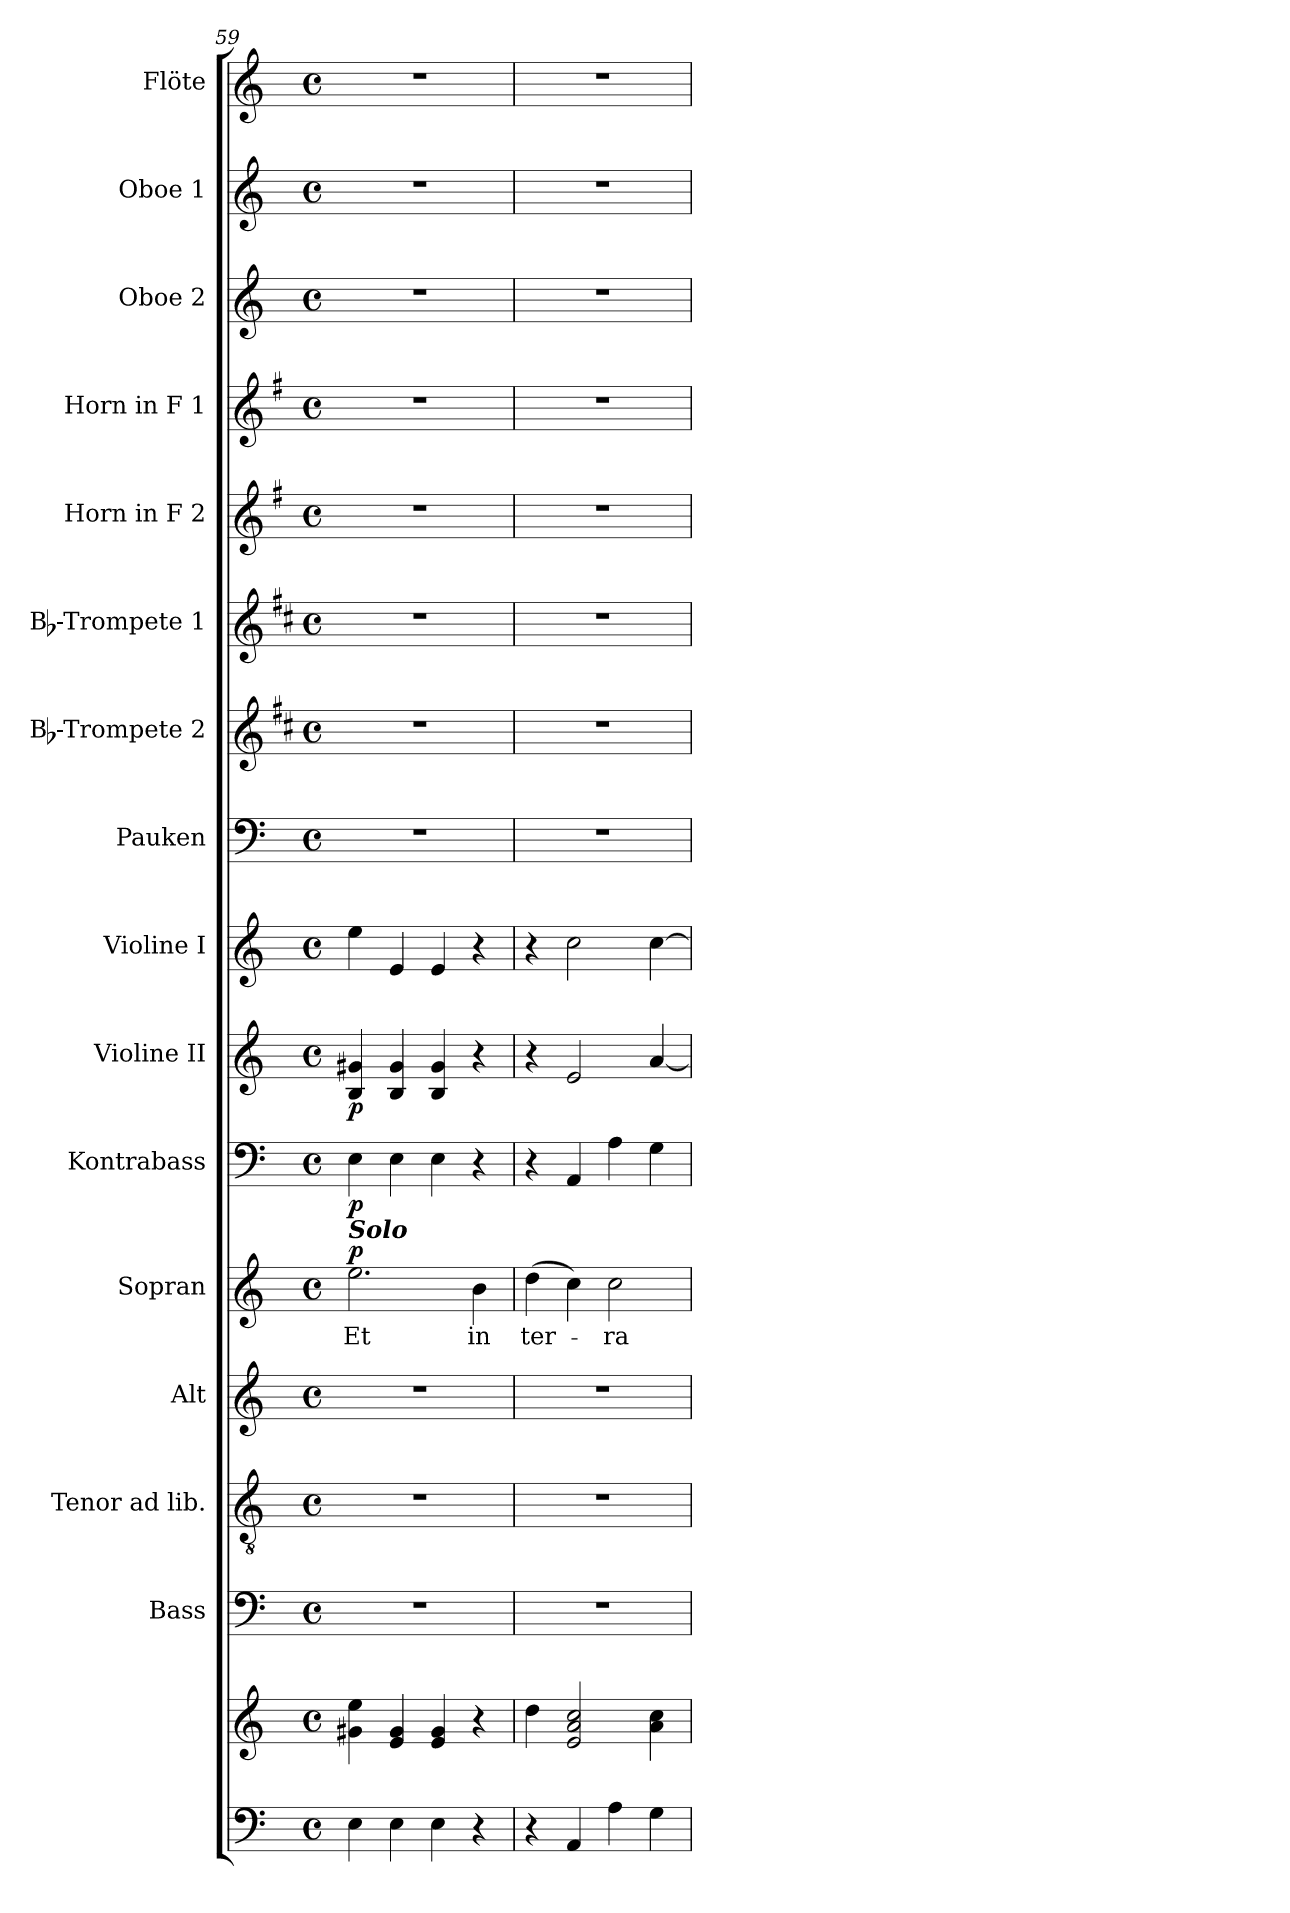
**kern	**kern	**kern	**kern	**kern	**kern	**text	**dynam	**kern	**dynam	**kern	**dynam	**kern	**kern	**kern	**kern	**kern	**kern	**kern	**kern	**kern
*part16	*part16	*part15	*part14	*part13	*part12	*part12	*part12	*part11	*part11	*part10	*part10	*part9	*part8	*part7	*part6	*part5	*part4	*part3	*part2	*part1
*staff17	*staff16	*staff15	*staff14	*staff13	*staff12	*staff12	*staff12	*staff11	*staff11	*staff10	*staff10	*staff9	*staff8	*staff7	*staff6	*staff5	*staff4	*staff3	*staff2	*staff1
*	*	*I"Bass	*I"Tenor ad lib.	*I"Alt	*I"Sopran	*	*	*I"Kontrabass	*	*I"Violine II	*	*I"Violine I	*I"Pauken	*I"Bb-Trompete 2	*I"Bb-Trompete 1	*I"Horn in F 2	*I"Horn in F 1	*I"Oboe 2	*I"Oboe 1	*I"Flöte
*	*	*I'B.	*I'T.	*I'A.	*I'S.	*	*	*I'Kb.	*	*I'Vl. II	*	*I'Vl. I	*I'Pk.	*I'Bb Trp. 2	*I'Bb Trp. 1	*	*	*I'Ob. 2	*I'Ob. 1	*I'Fl.
*clefF4	*clefG2	*clefF4	*clefGv2	*clefG2	*clefG2	*	*	*clefF4	*	*clefG2	*	*clefG2	*clefF4	*clefG2	*clefG2	*clefG2	*clefG2	*clefG2	*clefG2	*clefG2
*	*	*	*	*	*	*	*	*ITrd7c12	*	*	*	*	*	*ITrd1c2	*ITrd1c2	*ITrd4c7	*ITrd4c7	*	*	*
*k[]	*k[]	*k[]	*k[]	*k[]	*k[]	*	*	*k[]	*	*k[]	*	*k[]	*k[]	*k[]	*k[]	*k[]	*k[]	*k[]	*k[]	*k[]
*C:	*C:	*C:	*C:	*C:	*C:	*	*	*C:	*	*C:	*	*C:	*C:	*C:	*C:	*C:	*C:	*C:	*C:	*C:
*M4/4	*M4/4	*M4/4	*M4/4	*M4/4	*M4/4	*	*	*M4/4	*	*M4/4	*	*M4/4	*M4/4	*M4/4	*M4/4	*M4/4	*M4/4	*M4/4	*M4/4	*M4/4
*met(c)	*met(c)	*met(c)	*met(c)	*met(c)	*met(c)	*	*	*met(c)	*	*met(c)	*	*met(c)	*met(c)	*met(c)	*met(c)	*met(c)	*met(c)	*met(c)	*met(c)	*met(c)
=59	=59	=59	=59	=59	=59	=59	=59	=59	=59	=59	=59	=59	=59	=59	=59	=59	=59	=59	=59	=59
!	!	!	!	!	!LO:TX:a:Bi:t=Solo	!	!	!	!	!	!	!	!	!	!	!	!	!	!	!
!	!	!	!	!	!	!LO:LY:b	!LO:DY:a	!	!LO:DY:b	!	!LO:DY:b	!	!	!	!	!	!	!	!	!
4E\	4g#X\ 4ee\	1r	1r	1r	2.ee\	Et	p	4EE\	p	4B/ 4g#X/	p	4ee\	1r	1r	1r	1r	1r	1r	1r	1r
4E\	4e/ 4g#/	.	.	.	.	.	.	4EE\	.	4B/ 4g#/	.	4e/	.	.	.	.	.	.	.	.
4E\	4e/ 4g#/	.	.	.	.	.	.	4EE\	.	4B/ 4g#/	.	4e/	.	.	.	.	.	.	.	.
!	!	!	!	!	!	!LO:LY:b	!	!	!	!	!	!	!	!	!	!	!	!	!	!
4r	4r	.	.	.	4b\	in	.	4r	.	4r	.	4r	.	.	.	.	.	.	.	.
=60	=60	=60	=60	=60	=60	=60	=60	=60	=60	=60	=60	=60	=60	=60	=60	=60	=60	=60	=60	=60
!	!	!	!	!	!	!LO:LY:b	!	!	!	!	!	!	!	!	!	!	!	!	!	!
4r	4dd\	1r	1r	1r	(>4dd\	ter-	.	4r	.	4r	.	4r	1r	1r	1r	1r	1r	1r	1r	1r
4AA/	2e/ 2a/ 2cc/	.	.	.	4cc\)	.	.	4AAA/	.	2e/	.	2cc\	.	.	.	.	.	.	.	.
!	!	!	!	!	!	!LO:LY:b	!	!	!	!	!	!	!	!	!	!	!	!	!	!
4A\	.	.	.	.	2cc\	-ra	.	4AA\	.	.	.	.	.	.	.	.	.	.	.	.
4G\	4a\ 4cc\	.	.	.	.	.	.	4GG\	.	[4a/	.	[4cc\	.	.	.	.	.	.	.	.
=	=	=	=	=	=	=	=	=	=	=	=	=	=	=	=	=	=	=	=	=
*-	*-	*-	*-	*-	*-	*-	*-	*-	*-	*-	*-	*-	*-	*-	*-	*-	*-	*-	*-	*-
